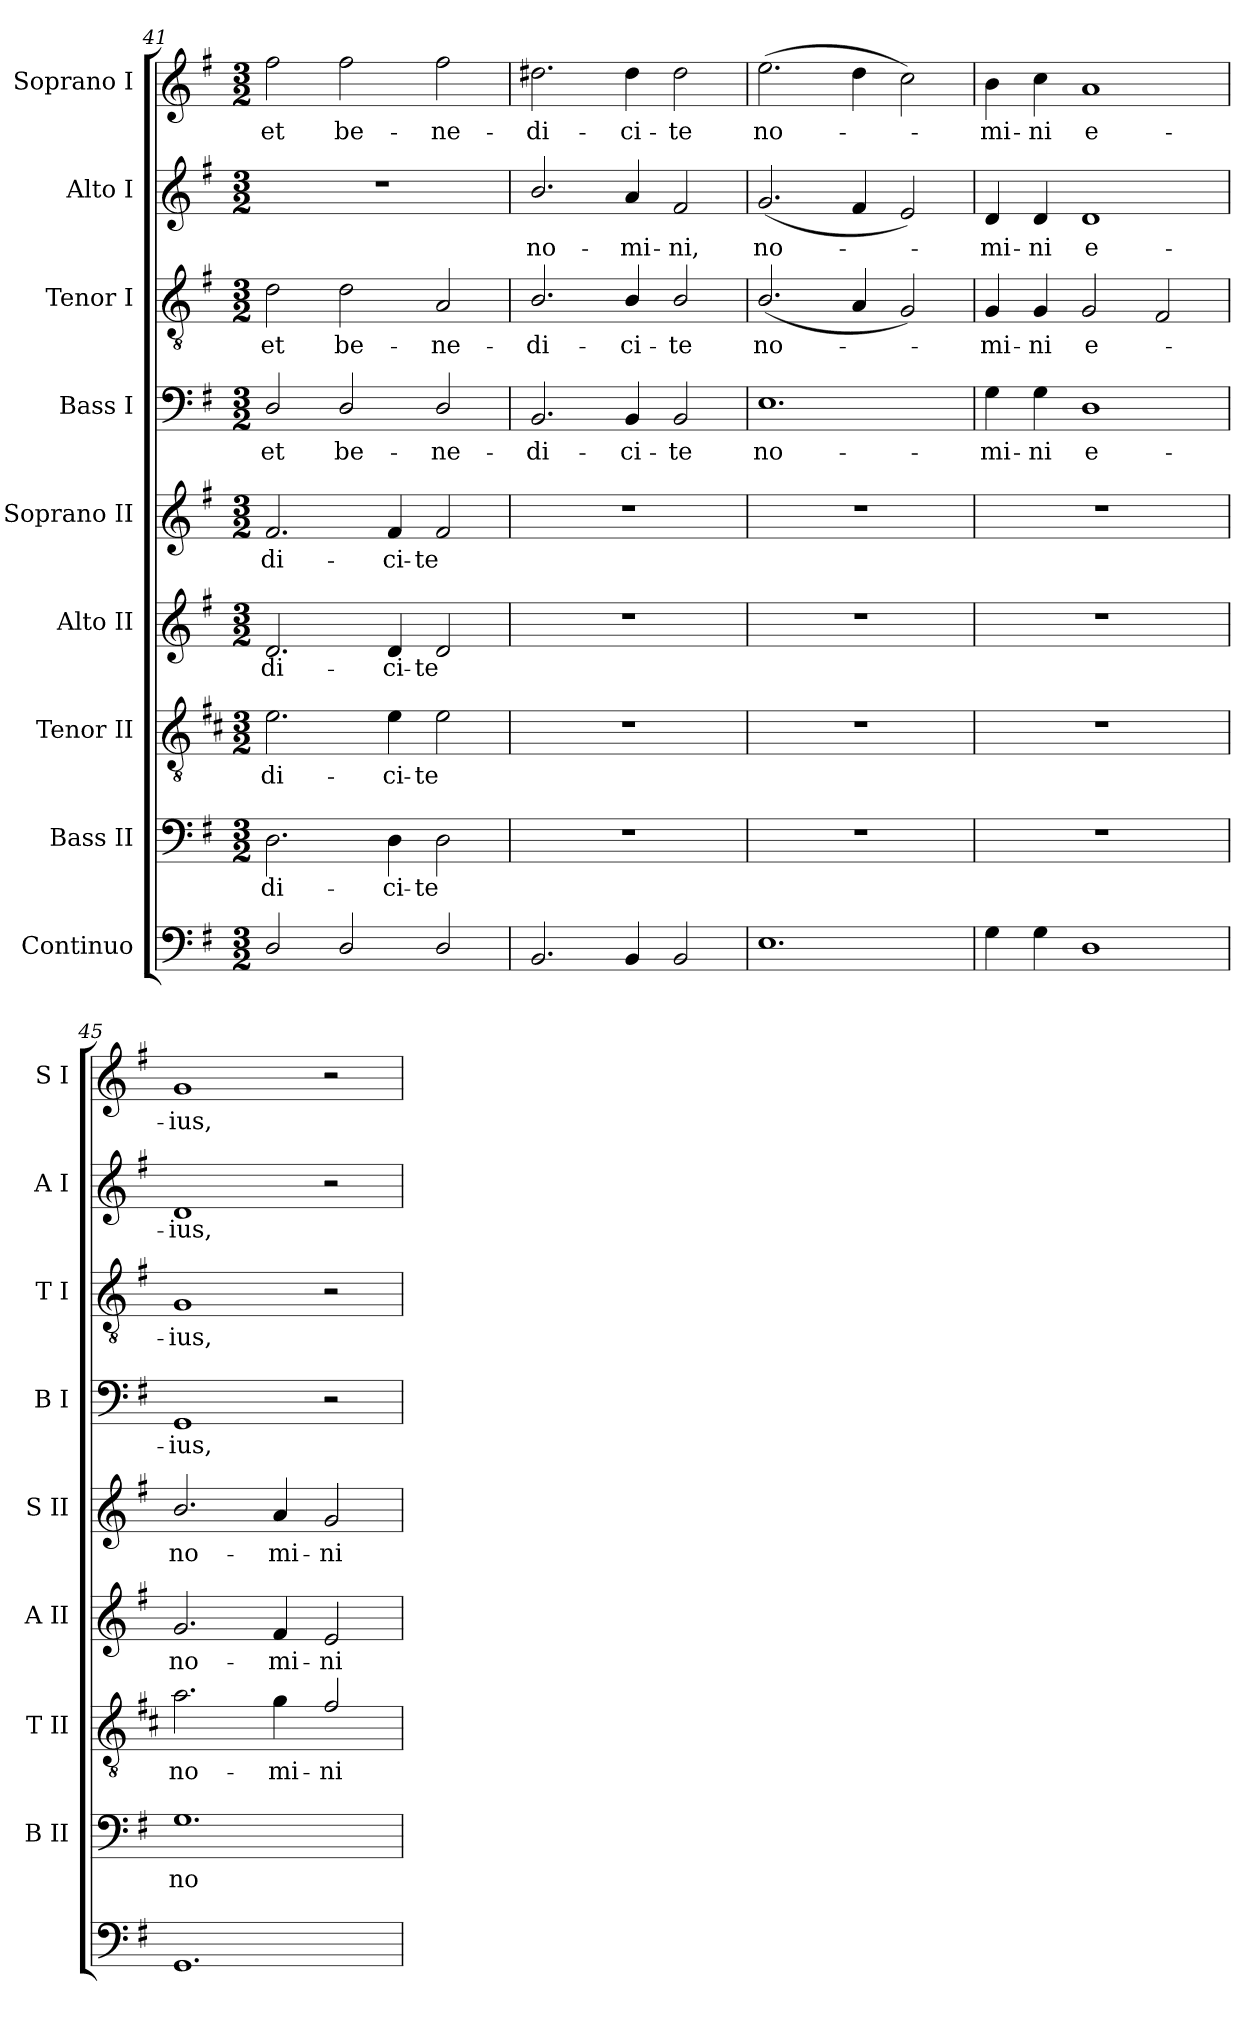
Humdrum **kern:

**kern	**kern	**text	**kern	**text	**kern	**text	**kern	**text	**kern	**text	**kern	**text	**kern	**text	**kern	**text
*part9	*part8	*part8	*part7	*part7	*part6	*part6	*part5	*part5	*part4	*part4	*part3	*part3	*part2	*part2	*part1	*part1
*staff9	*staff8	*staff8	*staff7	*staff7	*staff6	*staff6	*staff5	*staff5	*staff4	*staff4	*staff3	*staff3	*staff2	*staff2	*staff1	*staff1
*I"Continuo	*I"Bass II	*	*I"Tenor II	*	*I"Alto II	*	*I"Soprano II	*	*I"Bass I	*	*I"Tenor I	*	*I"Alto I	*	*I"Soprano I	*
*	*I'B II	*	*I'T II	*	*I'A II	*	*I'S II	*	*I'B I	*	*I'T I	*	*I'A I	*	*I'S I	*
*clefF4	*clefF4	*	*clefGv2	*	*clefG2	*	*clefG2	*	*clefF4	*	*clefGv2	*	*clefG2	*	*clefG2	*
*	*	*	*ITrd4c7	*	*	*	*	*	*	*	*	*	*	*	*	*
*k[f#]	*k[f#]	*	*k[f#]	*	*k[f#]	*	*k[f#]	*	*k[f#]	*	*k[f#]	*	*k[f#]	*	*k[f#]	*
*G:	*G:	*	*G:	*	*G:	*	*G:	*	*G:	*	*G:	*	*G:	*	*G:	*
*M3/2	*M3/2	*	*M3/2	*	*M3/2	*	*M3/2	*	*M3/2	*	*M3/2	*	*M3/2	*	*M3/2	*
=41	=41	=41	=41	=41	=41	=41	=41	=41	=41	=41	=41	=41	=41	=41	=41	=41
!	!	!LO:LY:b	!	!LO:LY:b	!	!LO:LY:b	!	!LO:LY:b	!	!LO:LY:b	!	!LO:LY:b	!LO:N:vis=1	!	!	!LO:LY:b
2D/	2.D	-di-	2.A	-di-	2.d	-di-	2.f#	-di-	2D/	et	2d	et	1.r	.	2ff#	et
!	!	!	!	!	!	!	!	!	!	!LO:LY:b	!	!LO:LY:b	!	!	!	!LO:LY:b
2D/	.	.	.	.	.	.	.	.	2D/	be-	2d	be-	.	.	2ff#	be-
!	!	!LO:LY:b	!	!LO:LY:b	!	!LO:LY:b	!	!LO:LY:b	!	!	!	!	!	!	!	!
.	4D	-ci-	4A	-ci-	4d	-ci-	4f#	-ci-	.	.	.	.	.	.	.	.
!	!	!LO:LY:b	!	!LO:LY:b	!	!LO:LY:b	!	!LO:LY:b	!	!LO:LY:b	!	!LO:LY:b	!	!	!	!LO:LY:b
2D/	2D	-te	2A	-te	2d	-te	2f#	-te	2D/	-ne-	2A	-ne-	.	.	2ff#	-ne-
=42	=42	=42	=42	=42	=42	=42	=42	=42	=42	=42	=42	=42	=42	=42	=42	=42
!	!LO:N:vis=1	!	!LO:N:vis=1	!	!LO:N:vis=1	!	!LO:N:vis=1	!	!	!LO:LY:b	!	!LO:LY:b	!	!LO:LY:b	!	!LO:LY:b
2.BB	1.r	.	1.r	.	1.r	.	1.r	.	2.BB	-di-	2.B/	-di-	2.b/	no-	2.dd#X	-di-
!	!	!	!	!	!	!	!	!	!	!LO:LY:b	!	!LO:LY:b	!	!LO:LY:b	!	!LO:LY:b
4BB	.	.	.	.	.	.	.	.	4BB	-ci-	4B/	-ci-	4a	-mi-	4dd#	-ci-
!	!	!	!	!	!	!	!	!	!	!LO:LY:b	!	!LO:LY:b	!	!LO:LY:b	!	!LO:LY:b
2BB	.	.	.	.	.	.	.	.	2BB	-te	2B/	-te	2f#	-ni,	2dd#	-te
=43	=43	=43	=43	=43	=43	=43	=43	=43	=43	=43	=43	=43	=43	=43	=43	=43
!	!LO:N:vis=1	!	!LO:N:vis=1	!	!LO:N:vis=1	!	!LO:N:vis=1	!	!	!LO:LY:b	!	!LO:LY:b	!	!LO:LY:b	!	!LO:LY:b
1.E	1.r	.	1.r	.	1.r	.	1.r	.	1.E	no-	(<2.B/	no-	(<2.g	no-	(>2.ee	no-
.	.	.	.	.	.	.	.	.	.	.	4A	.	4f#	.	4dd	.
.	.	.	.	.	.	.	.	.	.	.	2G)	.	2e)	.	2cc)	.
=44	=44	=44	=44	=44	=44	=44	=44	=44	=44	=44	=44	=44	=44	=44	=44	=44
!	!LO:N:vis=1	!	!LO:N:vis=1	!	!LO:N:vis=1	!	!LO:N:vis=1	!	!	!LO:LY:b	!	!LO:LY:b	!	!LO:LY:b	!	!LO:LY:b
4G	1.r	.	1.r	.	1.r	.	1.r	.	4G	-mi-	4G	mi-	4d	mi-	4b	-mi-
!	!	!	!	!	!	!	!	!	!	!LO:LY:b	!	!LO:LY:b	!	!LO:LY:b	!	!LO:LY:b
4G	.	.	.	.	.	.	.	.	4G	-ni	4G	-ni	4d	-ni	4cc	-ni
!	!	!	!	!	!	!	!	!	!	!LO:LY:b	!	!LO:LY:b	!	!LO:LY:b	!	!LO:LY:b
1D	.	.	.	.	.	.	.	.	1D	e-	2G	e-	1d	e-	1a	e-
.	.	.	.	.	.	.	.	.	.	.	2F#	.	.	.	.	.
=45	=45	=45	=45	=45	=45	=45	=45	=45	=45	=45	=45	=45	=45	=45	=45	=45
!	!	!LO:LY:b	!	!LO:LY:b	!	!LO:LY:b	!	!LO:LY:b	!	!LO:LY:b	!	!LO:LY:b	!	!LO:LY:b	!	!LO:LY:b
1.GG	1.G	no-	2.d	no-	2.g	no-	2.b/	no-	1GG	-ius,	1G	ius,	1d	-ius,	1g	-ius,
!	!	!	!	!LO:LY:b	!	!LO:LY:b	!	!LO:LY:b	!	!	!	!	!	!	!	!
.	.	.	4c	-mi-	4f#	-mi-	4a	-mi-	.	.	.	.	.	.	.	.
!	!	!	!	!LO:LY:b	!	!LO:LY:b	!	!LO:LY:b	!	!	!	!	!	!	!	!
.	.	.	2B/	-ni	2e	-ni	2g	-ni	2r	.	2r	.	2r	.	2r	.
=	=	=	=	=	=	=	=	=	=	=	=	=	=	=	=	=
*-	*-	*-	*-	*-	*-	*-	*-	*-	*-	*-	*-	*-	*-	*-	*-	*-
